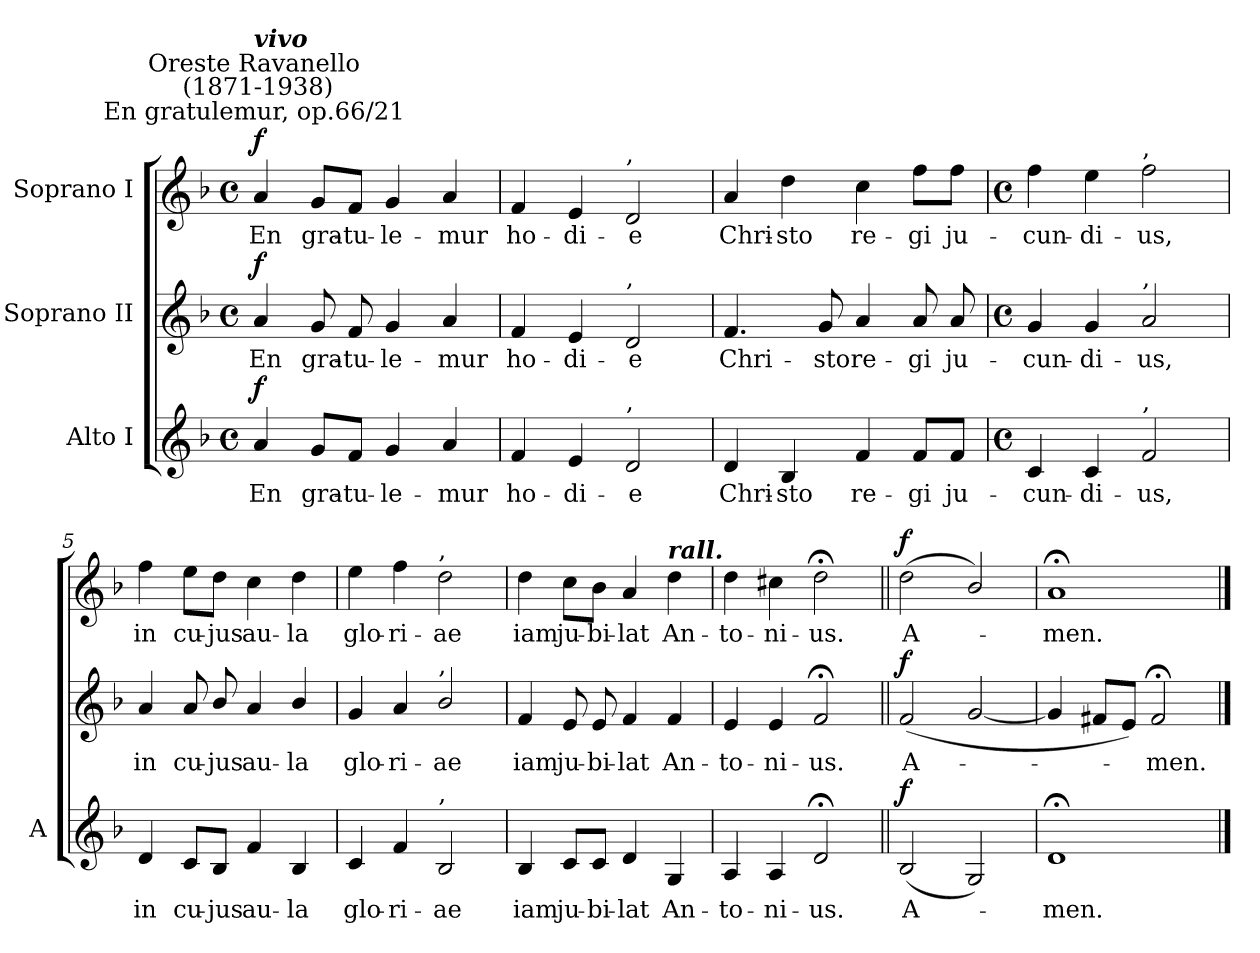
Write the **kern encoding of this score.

**kern	**text	**dynam	**kern	**text	**dynam	**kern	**text	**dynam
*part3	*part3	*part3	*part2	*part2	*part2	*part1	*part1	*part1
*staff3	*staff3	*staff3	*staff2	*staff2	*staff2	*staff1	*staff1	*staff1
*I"Alto I	*	*	*I"Soprano II	*	*	*I"Soprano I	*	*
*I'A	*	*	*	*	*	*	*	*
*clefG2	*	*	*clefG2	*	*	*clefG2	*	*
*k[b-]	*	*	*k[b-]	*	*	*k[b-]	*	*
*F:	*	*	*F:	*	*	*F:	*	*
*M4/4	*	*	*M4/4	*	*	*M4/4	*	*
*met(c)	*	*	*met(c)	*	*	*met(c)	*	*
=1	=1	=1	=1	=1	=1	=1	=1	=1
!	!	!	!	!	!	!LO:TX:a:cj:t=En gratulemur, op.66/21	!	!
!	!	!	!	!	!	!LO:TX:a:cj:t=Oreste Ravanello\n (1871-1938)	!	!
!	!	!	!	!	!	!LO:TX:a:Bi:t=vivo	!	!
!	!LO:LY:b	!LO:DY:b	!	!LO:LY:b	!LO:DY:b	!	!LO:LY:b	!LO:DY:b
4a	En	f	4a	En	f	4a	En	f
!	!LO:LY:b	!	!	!LO:LY:b	!	!	!LO:LY:b	!
8g/L	gra-	.	8g	gra-	.	8g/L	gra-	.
!	!LO:LY:b	!	!	!LO:LY:b	!	!	!LO:LY:b	!
8f/J	-tu-	.	8f	-tu-	.	8f/J	-tu-	.
!	!LO:LY:b	!	!	!LO:LY:b	!	!	!LO:LY:b	!
4g	-le-	.	4g	-le-	.	4g	-le-	.
!	!LO:LY:b	!	!	!LO:LY:b	!	!	!LO:LY:b	!
4a	-mur	.	4a	-mur	.	4a	-mur	.
=2	=2	=2	=2	=2	=2	=2	=2	=2
!	!LO:LY:b	!	!	!LO:LY:b	!	!	!LO:LY:b	!
4f	ho-	.	4f	ho-	.	4f	ho-	.
!	!LO:LY:b	!	!	!LO:LY:b	!	!	!LO:LY:b	!
4e	-di-	.	4e	-di-	.	4e	-di-	.
!	!	!	!	!	!	!LO:TX:a:t=,	!	!
!	!	!	!LO:TX:a:t=,	!	!	!	!	!
!LO:TX:a:t=,	!	!	!	!	!	!	!	!
!	!LO:LY:b	!	!	!LO:LY:b	!	!	!LO:LY:b	!
2d	-e	.	2d	-e	.	2d	-e	.
=3	=3	=3	=3	=3	=3	=3	=3	=3
!	!LO:LY:b	!	!	!LO:LY:b	!	!	!LO:LY:b	!
4d	Chri-	.	4.f	Chri-	.	4a	Chri-	.
!	!LO:LY:b	!	!	!	!	!	!LO:LY:b	!
4B-	-sto	.	.	.	.	4dd	-sto	.
!	!	!	!	!LO:LY:b	!	!	!	!
.	.	.	8g	-sto	.	.	.	.
!	!LO:LY:b	!	!	!LO:LY:b	!	!	!LO:LY:b	!
4f	re-	.	4a	re-	.	4cc	re-	.
!	!LO:LY:b	!	!	!LO:LY:b	!	!	!LO:LY:b	!
8f/L	-gi	.	8a	-gi	.	8ff\L	-gi	.
!	!LO:LY:b	!	!	!LO:LY:b	!	!	!LO:LY:b	!
8f/J	ju-	.	8a	ju-	.	8ff\J	ju-	.
!!LO:LB:g=z
=4	=4	=4	=4	=4	=4	=4	=4	=4
*M4/4	*	*	*M4/4	*	*	*M4/4	*	*
*met(c)	*	*	*met(c)	*	*	*met(c)	*	*
!	!LO:LY:b	!	!	!LO:LY:b	!	!	!LO:LY:b	!
4c	-cun-	.	4g	-cun-	.	4ff	-cun-	.
!	!LO:LY:b	!	!	!LO:LY:b	!	!	!LO:LY:b	!
4c	-di-	.	4g	-di-	.	4ee	-di-	.
!	!	!	!	!	!	!LO:TX:a:t=,	!	!
!	!	!	!LO:TX:a:t=,	!	!	!	!	!
!LO:TX:a:t=,	!	!	!	!	!	!	!	!
!	!LO:LY:b	!	!	!LO:LY:b	!	!	!LO:LY:b	!
2f	-us,	.	2a	-us,	.	2ff	-us,	.
=5	=5	=5	=5	=5	=5	=5	=5	=5
!	!LO:LY:b	!	!	!LO:LY:b	!	!	!LO:LY:b	!
4d	in	.	4a	in	.	4ff	in	.
!	!LO:LY:b	!	!	!LO:LY:b	!	!	!LO:LY:b	!
8c/L	cu-	.	8a	cu-	.	8ee\L	cu-	.
!	!LO:LY:b	!	!	!LO:LY:b	!	!	!LO:LY:b	!
8B-/J	-jus	.	8b-/	-jus	.	8dd\J	-jus	.
!	!LO:LY:b	!	!	!LO:LY:b	!	!	!LO:LY:b	!
4f	au-	.	4a	au-	.	4cc	au-	.
!	!LO:LY:b	!	!	!LO:LY:b	!	!	!LO:LY:b	!
4B-	-la	.	4b-/	-la	.	4dd	-la	.
=6	=6	=6	=6	=6	=6	=6	=6	=6
!	!LO:LY:b	!	!	!LO:LY:b	!	!	!LO:LY:b	!
4c	glo-	.	4g	glo-	.	4ee	glo-	.
!	!LO:LY:b	!	!	!LO:LY:b	!	!	!LO:LY:b	!
4f	-ri-	.	4a	-ri-	.	4ff	-ri-	.
!	!	!	!	!	!	!LO:TX:a:t=,	!	!
!	!	!	!LO:TX:a:t=,	!	!	!	!	!
!LO:TX:a:t=,	!	!	!	!	!	!	!	!
!	!LO:LY:b	!	!	!LO:LY:b	!	!	!LO:LY:b	!
2B-	-ae	.	2b-/	-ae	.	2dd	-ae	.
!!LO:LB:g=z
=7	=7	=7	=7	=7	=7	=7	=7	=7
!	!LO:LY:b	!	!	!LO:LY:b	!	!	!LO:LY:b	!
4B-	iam	.	4f	iam	.	4dd	iam	.
!	!LO:LY:b	!	!	!LO:LY:b	!	!	!LO:LY:b	!
8c/L	ju-	.	8e	ju-	.	8cc\L	ju-	.
!	!LO:LY:b	!	!	!LO:LY:b	!	!	!LO:LY:b	!
8c/J	-bi-	.	8e	-bi-	.	8b-\J	-bi-	.
!	!LO:LY:b	!	!	!LO:LY:b	!	!	!LO:LY:b	!
4d	-lat	.	4f	-lat	.	4a	-lat	.
!	!	!	!	!	!	!LO:TX:a:Bi:t=rall.	!	!
!	!LO:LY:b	!	!	!LO:LY:b	!	!	!LO:LY:b	!
4G	An-	.	4f	An-	.	4dd	An-	.
=8	=8	=8	=8	=8	=8	=8	=8	=8
!	!LO:LY:b	!	!	!LO:LY:b	!	!	!LO:LY:b	!
4A	-to-	.	4e	-to-	.	4dd	-to-	.
!	!LO:LY:b	!	!	!LO:LY:b	!	!	!LO:LY:b	!
4A	-ni-	.	4e	-ni-	.	4cc#X	-ni-	.
!	!LO:LY:b	!	!	!LO:LY:b	!	!	!LO:LY:b	!
2d;<	-us.	.	2f;<	-us.	.	2dd;<	-us.	.
=9||	=9||	=9||	=9||	=9||	=9||	=9||	=9||	=9||
!	!LO:LY:b	!LO:DY:b	!	!LO:LY:b	!LO:DY:b	!	!LO:LY:b	!LO:DY:b
(<2B-	A-	f	(<2f	A-	f	(<2dd	A-	f
2G)	.	.	[2g	.	.	2b-/)	.	.
=10	=10	=10	=10	=10	=10	=10	=10	=10
!	!LO:LY:b	!	!	!	!	!	!LO:LY:b	!
1d;<	men.	.	4g]	.	.	1a;<	men.	.
.	.	.	8f#XL	.	.	.	.	.
.	.	.	8eJ)	.	.	.	.	.
!	!	!	!	!LO:LY:b	!	!	!	!
.	.	.	2f#;<	men.	.	.	.	.
==	==	==	==	==	==	==	==	==
*-	*-	*-	*-	*-	*-	*-	*-	*-
